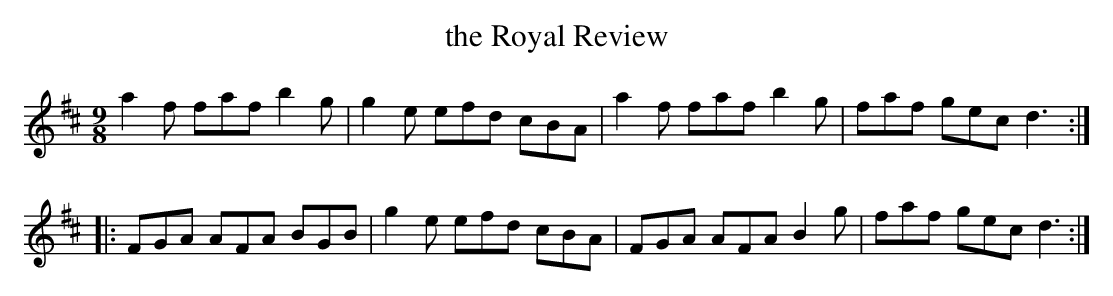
X:1
T:the Royal Review
M:9/8
L:1/8
K:D
a2f faf b2g | g2e efd cBA | \
a2f faf b2g | faf gec d3 :|
|:FGA AFA BGB | g2e efd cBA |\
FGA AFA B2g | faf gec d3 :|
